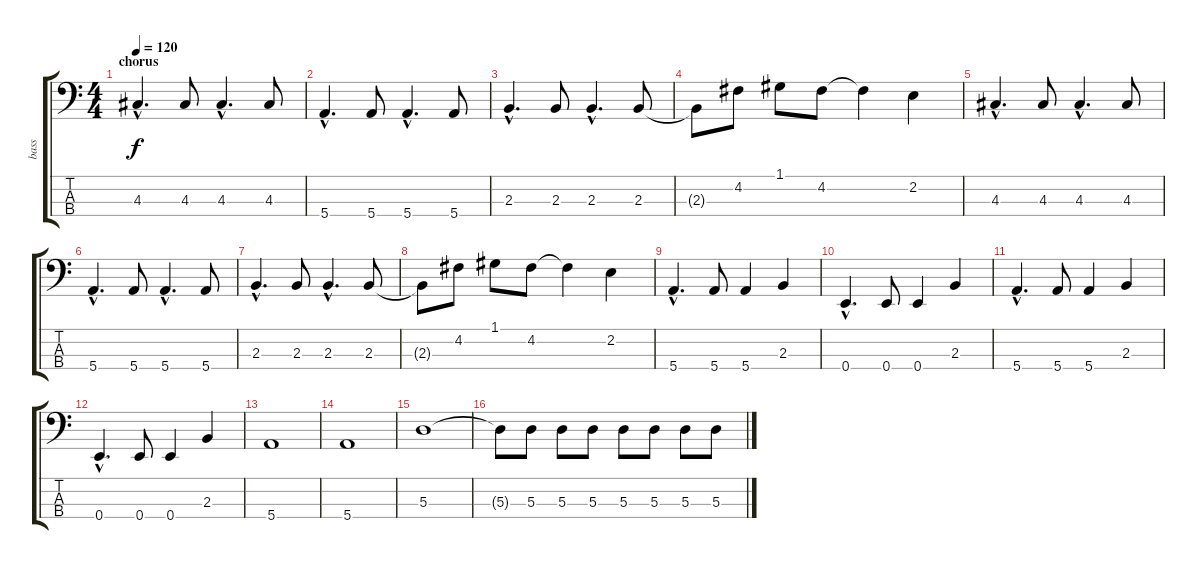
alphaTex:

\track ("bass" "bass") {instrument electricbassfinger}
\staff {score tabs}
\tuning (G2 D2 A1 E1) {hide}
\ts (4 4)
\section ("" "chorus")
\tempo 120
\clef f4
\ks c
4.3{hac}.4{d dy f} 4.3.8 4.3{hac}.4{d} 4.3.8 |
5.4{hac}.4{d} 5.4.8 5.4{hac}.4{d} 5.4.8 |
2.3{hac}.4{d} 2.3.8 2.3{hac}.4{d} 2.3.8 |
2.3{t}.8 4.2.8 1.1.8 4.2.8 4.2{t}.4 2.2.4 |
4.3{hac}.4{d} 4.3.8 4.3{hac}.4{d} 4.3.8 |
5.4{hac}.4{d} 5.4.8 5.4{hac}.4{d} 5.4.8 |
2.3{hac}.4{d} 2.3.8 2.3{hac}.4{d} 2.3.8 |
2.3{t}.8 4.2.8 1.1.8 4.2.8 4.2{t}.4 2.2.4 |
5.4{hac}.4{d} 5.4.8 5.4.4 2.3.4 |
0.4{hac}.4{d} 0.4.8 0.4.4 2.3.4 |
5.4{hac}.4{d} 5.4.8 5.4.4 2.3.4 |
0.4{hac}.4{d} 0.4.8 0.4.4 2.3.4 |
5.4.1 |
5.4.1 |
5.3.1 |
5.3{t}.8 5.3.8 5.3.8 5.3.8 5.3.8 5.3.8 5.3.8 5.3.8
